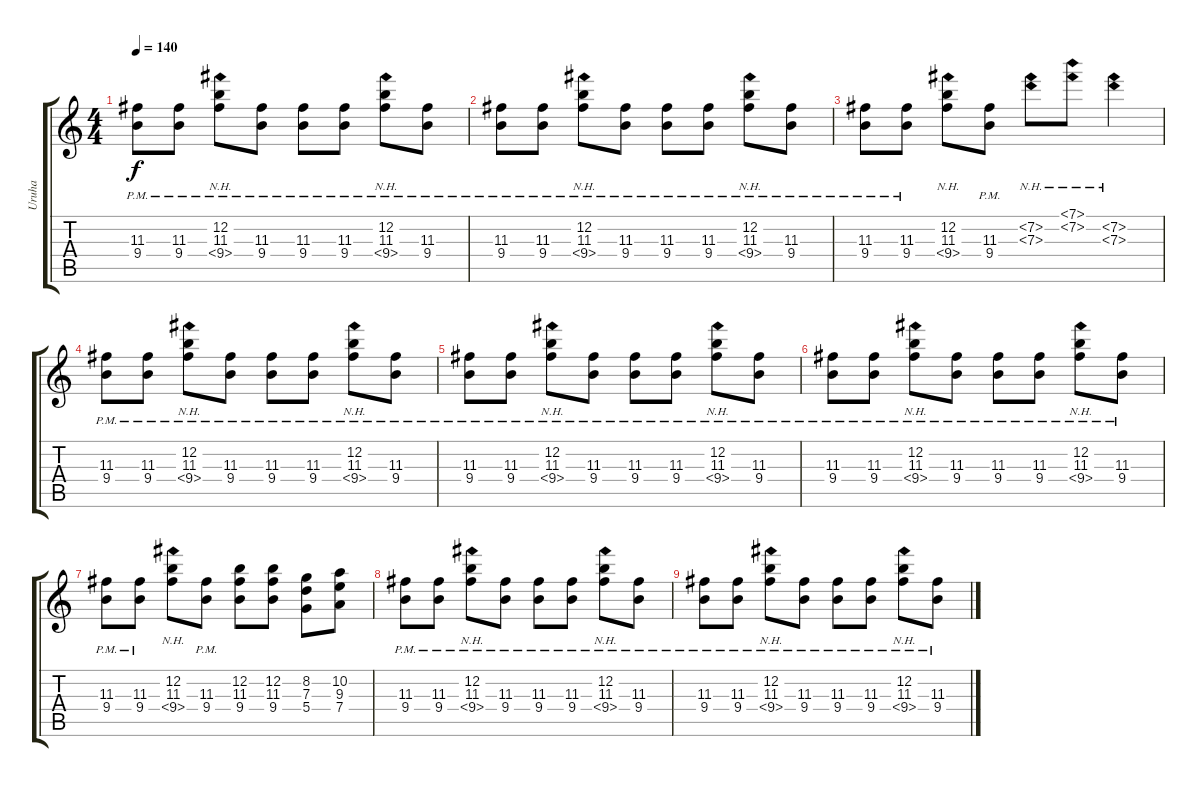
\track ("Uruha" "Uruha") {instrument overdrivenguitar}
\staff {score tabs}
\tuning (E4 B3 G3 D3 A2 E2) {hide}
\ts (4 4)
\tempo 140
\clef g2
\ks c
(11.3{pm} 9.4{pm}).8{dy f} (11.3{pm} 9.4{pm}).8 (12.2 11.3{pm} 9.4{nh}).8 (11.3{pm} 9.4{pm}).8 (11.3{pm} 9.4{pm}).8 (11.3{pm} 9.4{pm}).8 (12.2 11.3{pm} 9.4{nh}).8 (11.3{pm} 9.4{pm}).8 |
(11.3{pm} 9.4{pm}).8 (11.3{pm} 9.4{pm}).8 (12.2 11.3{pm} 9.4{nh}).8 (11.3{pm} 9.4{pm}).8 (11.3{pm} 9.4{pm}).8 (11.3{pm} 9.4{pm}).8 (12.2 11.3{pm} 9.4{nh}).8 (11.3{pm} 9.4{pm}).8 |
(11.3{pm} 9.4{pm}).8 (11.3{pm} 9.4{pm}).8 (12.2 11.3 9.4{nh}).8 (11.3{pm} 9.4{pm}).8 (7.2{nh} 7.3{nh}).8 (7.1{nh} 7.2{nh}).8 (7.2{nh} 7.3{nh}).4 |
(11.3{pm} 9.4{pm}).8 (11.3{pm} 9.4{pm}).8 (12.2 11.3{pm} 9.4{nh}).8 (11.3{pm} 9.4{pm}).8 (11.3{pm} 9.4{pm}).8 (11.3{pm} 9.4{pm}).8 (12.2 11.3{pm} 9.4{nh}).8 (11.3{pm} 9.4{pm}).8 |
(11.3{pm} 9.4{pm}).8 (11.3{pm} 9.4{pm}).8 (12.2 11.3{pm} 9.4{nh}).8 (11.3{pm} 9.4{pm}).8 (11.3{pm} 9.4{pm}).8 (11.3{pm} 9.4{pm}).8 (12.2 11.3{pm} 9.4{nh}).8 (11.3{pm} 9.4{pm}).8 |
(11.3{pm} 9.4{pm}).8 (11.3{pm} 9.4{pm}).8 (12.2 11.3{pm} 9.4{nh}).8 (11.3{pm} 9.4{pm}).8 (11.3{pm} 9.4{pm}).8 (11.3{pm} 9.4{pm}).8 (12.2 11.3{pm} 9.4{nh}).8 (11.3{pm} 9.4{pm}).8 |
(11.3{pm} 9.4{pm}).8 (11.3{pm} 9.4{pm}).8 (12.2 11.3 9.4{nh}).8 (11.3{pm} 9.4{pm}).8 (12.2 11.3 9.4).8 (12.2 11.3 9.4).8 (8.2 7.3 5.4).8 (10.2 9.3 7.4).8 |
(11.3{pm} 9.4{pm}).8 (11.3{pm} 9.4{pm}).8 (12.2 11.3{pm} 9.4{nh}).8 (11.3{pm} 9.4{pm}).8 (11.3{pm} 9.4{pm}).8 (11.3{pm} 9.4{pm}).8 (12.2 11.3{pm} 9.4{nh}).8 (11.3{pm} 9.4{pm}).8 |
(11.3{pm} 9.4{pm}).8 (11.3{pm} 9.4{pm}).8 (12.2 11.3{pm} 9.4{nh}).8 (11.3{pm} 9.4{pm}).8 (11.3{pm} 9.4{pm}).8 (11.3{pm} 9.4{pm}).8 (12.2 11.3{pm} 9.4{nh}).8 (11.3{pm} 9.4{pm}).8
